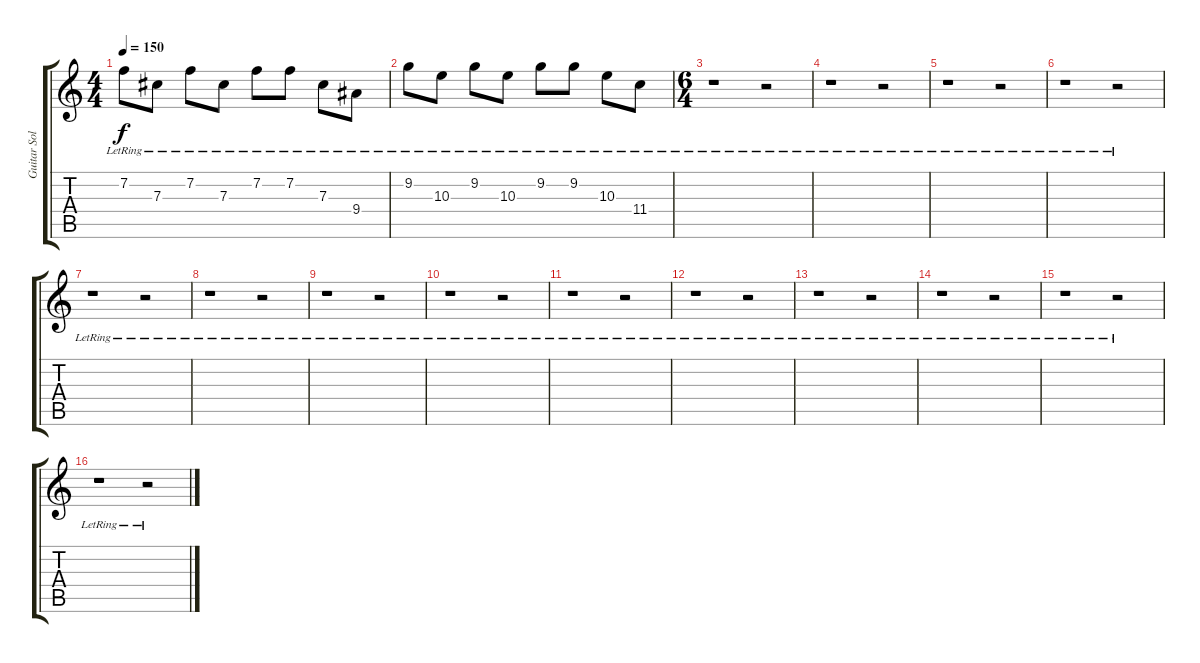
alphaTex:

\track ("Guitar Solo" "Guitar Sol") {instrument overdrivenguitar}
\staff {score tabs}
\tuning (Eb4 Bb3 Gb3 Db3 Ab2 Eb2) {hide}
\ts (4 4)
\tempo 150
\clef g2
\ks c
7.2{lr}.8{dy f} 7.3{lr}.8 7.2{lr}.8 7.3{lr}.8 7.2{lr}.8 7.2{lr}.8 7.3{lr}.8 9.4{lr}.8 |
9.2{lr}.8 10.3{lr}.8 9.2{lr}.8 10.3{lr}.8 9.2{lr}.8 9.2{lr}.8 10.3{lr}.8 11.4{lr}.8 |
\ts (6 4)
r.1 r.2 |
r.1 r.2 |
r.1 r.2 |
r.1 r.2 |
r.1 r.2 |
r.1 r.2 |
r.1 r.2 |
r.1 r.2 |
r.1 r.2 |
r.1 r.2 |
r.1 r.2 |
r.1 r.2 |
r.1 r.2 |
r.1 r.2
